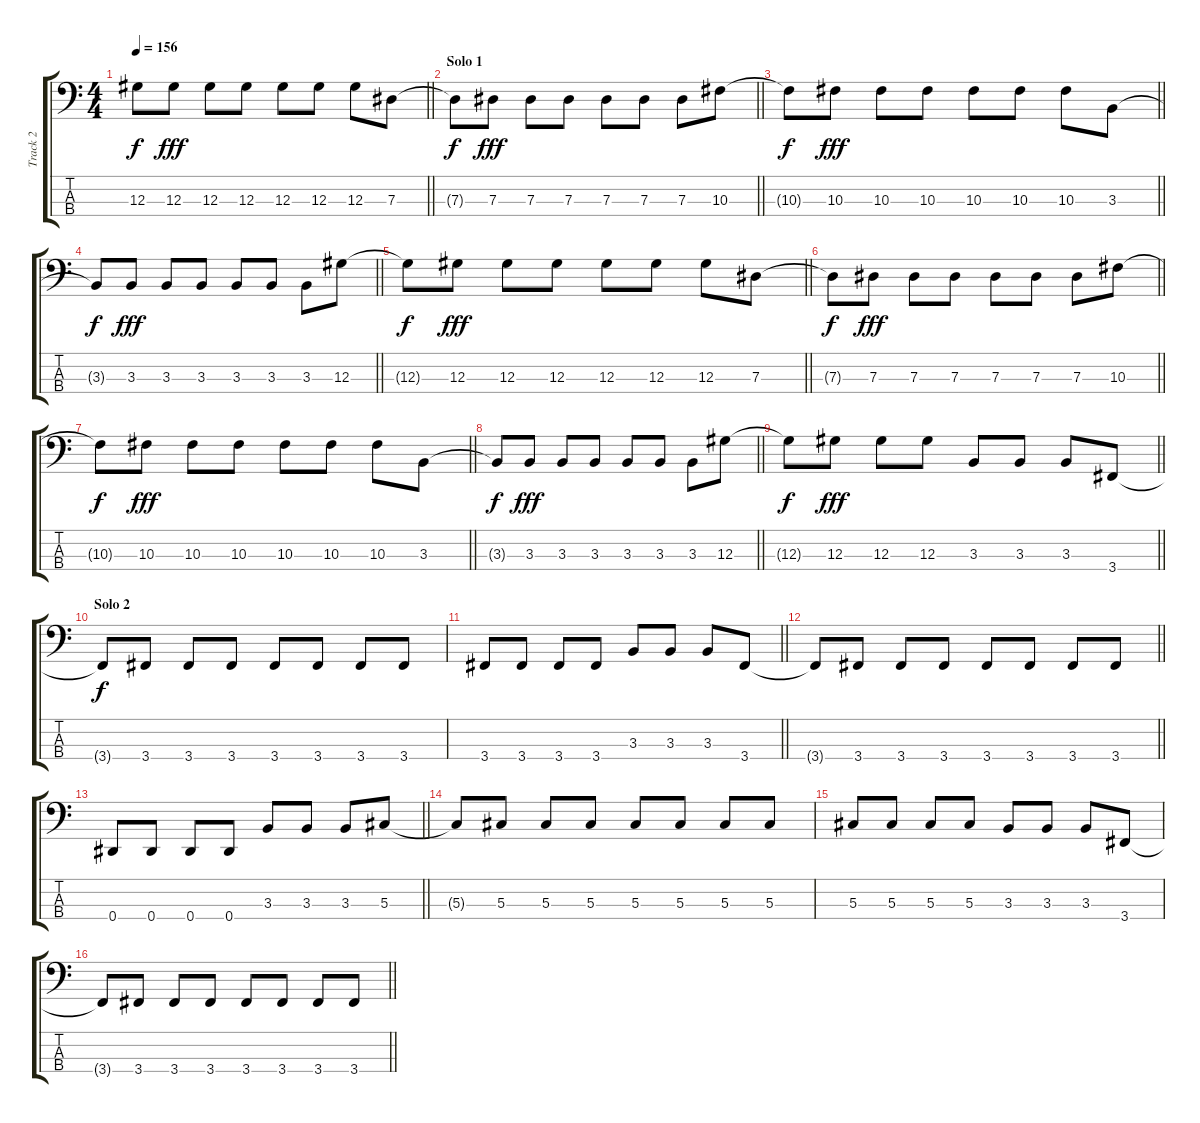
\track ("Track 2" "Track 2") {instrument electricbasspick}
\staff {score tabs}
\tuning (Gb2 Db2 Ab1 Eb1) {hide}
\ts (4 4)
\tempo 156
\clef f4
\barLineRight lightlight
\ks c
12.3{t}.8{dy f} 12.3.8{dy fff} 12.3.8 12.3.8 12.3.8 12.3.8 12.3.8 7.3.8 |
\section ("" "Solo 1")
\barLineRight lightlight
7.3{t}.8{dy f} 7.3.8{dy fff} 7.3.8 7.3.8 7.3.8 7.3.8 7.3.8 10.3.8 |
\barLineRight lightlight
10.3{t}.8{dy f} 10.3.8{dy fff} 10.3.8 10.3.8 10.3.8 10.3.8 10.3.8 3.3.8 |
\barLineRight lightlight
3.3{t}.8{dy f} 3.3.8{dy fff} 3.3.8 3.3.8 3.3.8 3.3.8 3.3.8 12.3.8 |
\barLineRight lightlight
12.3{t}.8{dy f} 12.3.8{dy fff} 12.3.8 12.3.8 12.3.8 12.3.8 12.3.8 7.3.8 |
\barLineRight lightlight
7.3{t}.8{dy f} 7.3.8{dy fff} 7.3.8 7.3.8 7.3.8 7.3.8 7.3.8 10.3.8 |
\barLineRight lightlight
10.3{t}.8{dy f} 10.3.8{dy fff} 10.3.8 10.3.8 10.3.8 10.3.8 10.3.8 3.3.8 |
\barLineRight lightlight
3.3{t}.8{dy f} 3.3.8{dy fff} 3.3.8 3.3.8 3.3.8 3.3.8 3.3.8 12.3.8 |
\barLineRight lightlight
12.3{t}.8{dy f} 12.3.8{dy fff} 12.3.8 12.3.8 3.3.8 3.3.8 3.3.8 3.4.8 |
\section ("" "Solo 2")
3.4{t}.8{dy f} 3.4.8 3.4.8 3.4.8 3.4.8 3.4.8 3.4.8 3.4.8 |
\barLineRight lightlight
3.4.8 3.4.8 3.4.8 3.4.8 3.3.8 3.3.8 3.3.8 3.4.8 |
\barLineRight lightlight
3.4{t}.8 3.4.8 3.4.8 3.4.8 3.4.8 3.4.8 3.4.8 3.4.8 |
\barLineRight lightlight
0.4.8 0.4.8 0.4.8 0.4.8 3.3.8 3.3.8 3.3.8 5.3.8 |
5.3{t}.8 5.3.8 5.3.8 5.3.8 5.3.8 5.3.8 5.3.8 5.3.8 |
5.3.8 5.3.8 5.3.8 5.3.8 3.3.8 3.3.8 3.3.8 3.4.8 |
\barLineRight lightlight
3.4{t}.8 3.4.8 3.4.8 3.4.8 3.4.8 3.4.8 3.4.8 3.4.8
